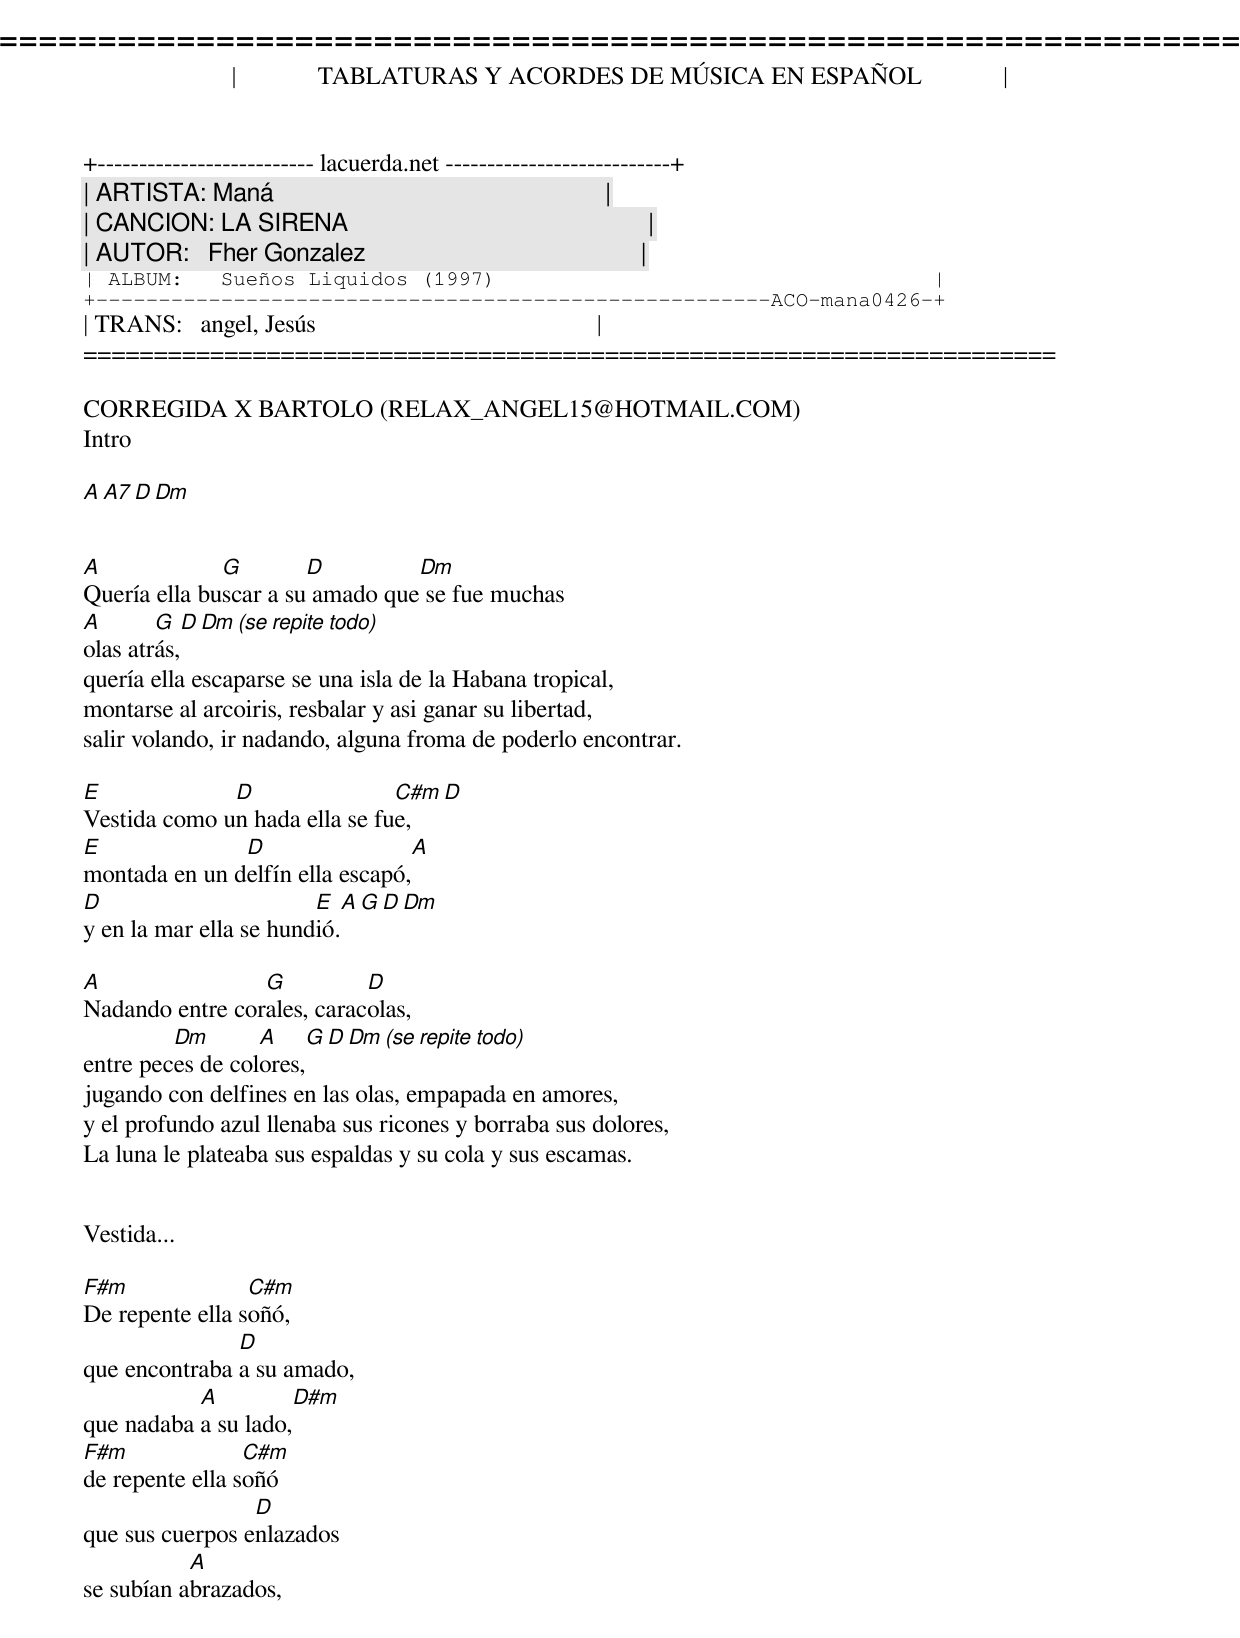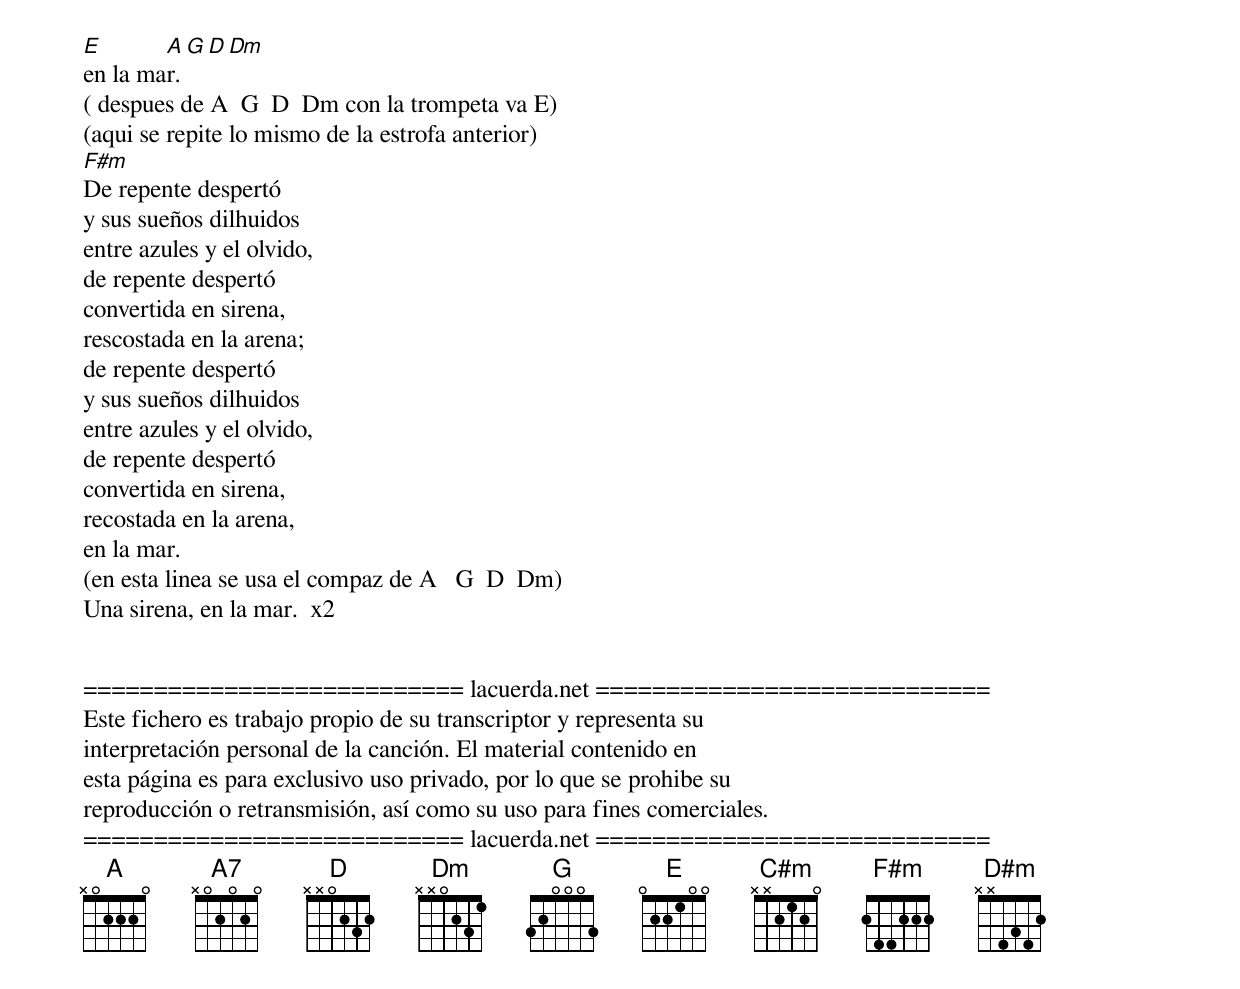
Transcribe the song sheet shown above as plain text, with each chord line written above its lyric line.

=====================================================================
|             TABLATURAS Y ACORDES DE MÚSICA EN ESPAÑOL             |
+-------------------------- lacuerda.net ---------------------------+
| ARTISTA: Maná                                                     |
| CANCION: LA SIRENA                                                |
| AUTOR:   Fher Gonzalez                                            |
| ALBUM:   Sueños Liquidos (1997)                                   |
+------------------------------------------------------ACO-mana0426-+
| TRANS:   angel, Jesús                                             |
=====================================================================

CORREGIDA X BARTOLO (RELAX_ANGEL15@HOTMAIL.COM)
Intro

A  A7  D  Dm


A             G        D         Dm
Quería ella buscar a su amado que se fue muchas
A       G  D  Dm (se repite todo)
olas atrás,
quería ella escaparse se una isla de la Habana tropical,
montarse al arcoiris, resbalar y asi ganar su libertad,
salir volando, ir nadando, alguna froma de poderlo encontrar.

E             D                C#m      D
Vestida como un hada ella se fue,
E              D                 A
montada en un delfín ella escapó,
D                       E   A  G  D  Dm
y en la mar ella se hundió.

A                G          D
Nadando entre corales, caracolas,
         Dm       A    G  D  Dm (se repite todo)
entre peces de colores,
jugando con delfines en las olas, empapada en amores,
y el profundo azul llenaba sus ricones y borraba sus dolores,
La luna le plateaba sus espaldas y su cola y sus escamas.


Vestida...

F#m              C#m
De repente ella soñó,
               D
que encontraba a su amado,
           A          D#m
que nadaba a su lado,
F#m              C#m
de repente ella soñó
                 D
que sus cuerpos enlazados
           A
se subían abrazados,
E       A   G  D  Dm
en la mar.
( despues de A  G  D  Dm con la trompeta va E)
(aqui se repite lo mismo de la estrofa anterior)
F#m
De repente despertó
y sus sueños dilhuidos
entre azules y el olvido,
de repente despertó
convertida en sirena,
rescostada en la arena;
de repente despertó
y sus sueños dilhuidos
entre azules y el olvido,
de repente despertó
convertida en sirena,
recostada en la arena,
en la mar.
(en esta linea se usa el compaz de A   G  D  Dm)
Una sirena, en la mar.  x2


=========================== lacuerda.net ============================
Este fichero es trabajo propio de su transcriptor y representa su
interpretación personal de la canción. El material contenido en
esta página es para exclusivo uso privado, por lo que se prohibe su
reproducción o retransmisión, así como su uso para fines comerciales.
=========================== lacuerda.net ============================
